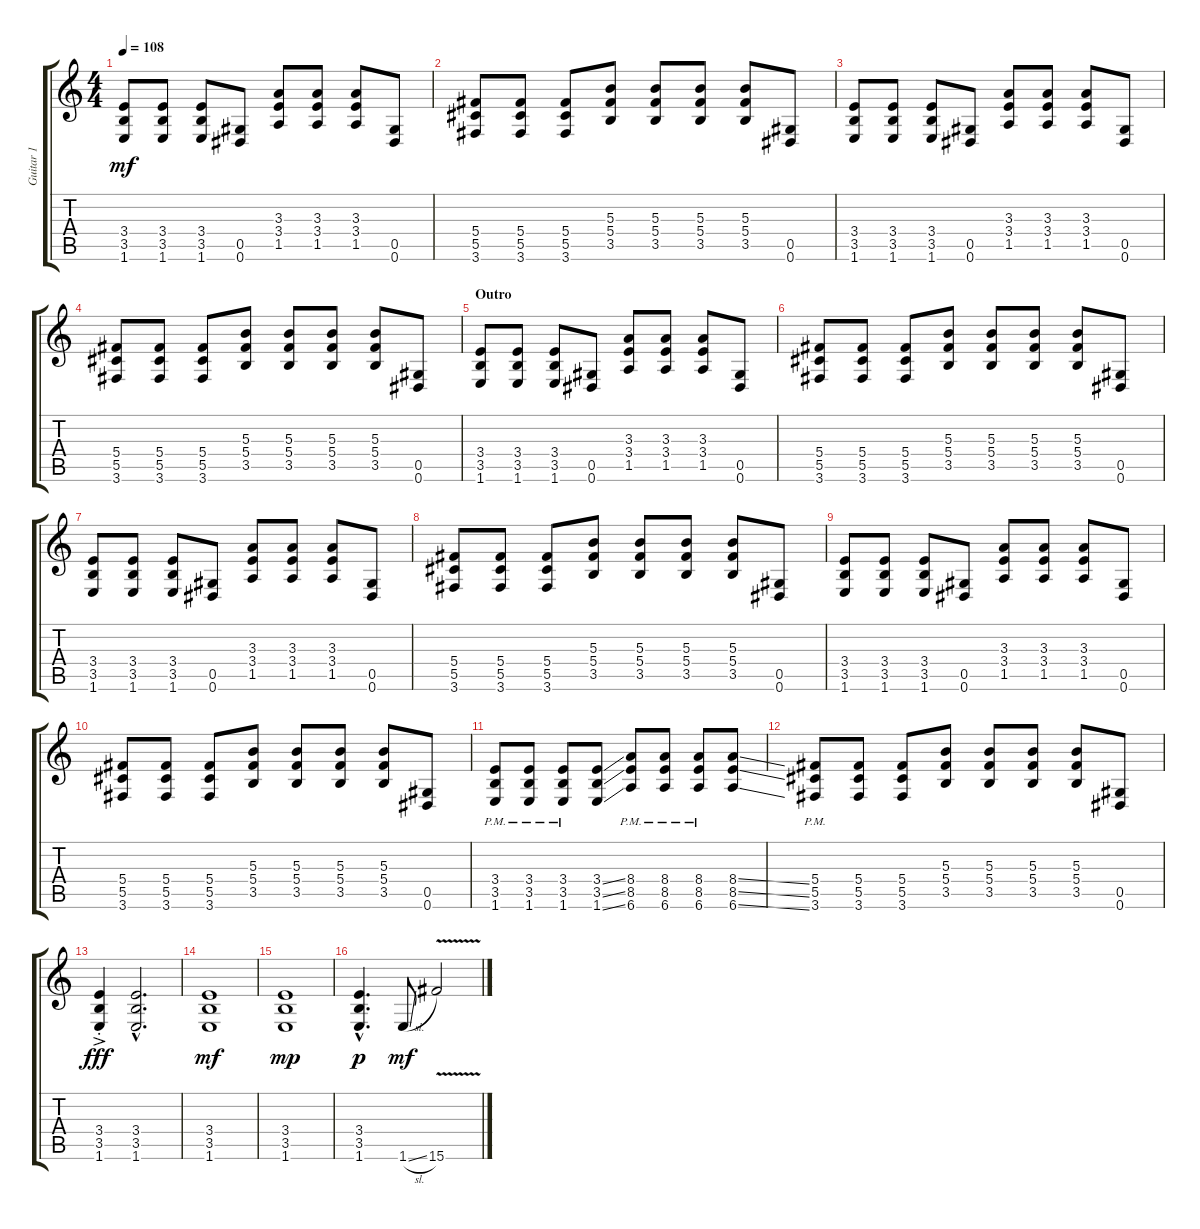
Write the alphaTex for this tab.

\track ("Guitar 1" "Guitar 1") {instrument electricguitarmuted}
\staff {score tabs}
\tuning (Eb4 Bb3 Gb3 Db3 Ab2 Eb2) {hide}
\ts (4 4)
\tempo 108
\clef g2
\ks c
(3.4 3.5 1.6).8{dy mf} (3.4 3.5 1.6).8 (3.4 3.5 1.6).8 (0.5 0.6).8 (3.3 3.4 1.5).8 (3.3 3.4 1.5).8 (3.3 3.4 1.5).8 (0.5 0.6).8 |
(5.4 5.5 3.6).8 (5.4 5.5 3.6).8 (5.4 5.5 3.6).8 (5.3 5.4 3.5).8 (5.3 5.4 3.5).8 (5.3 5.4 3.5).8 (5.3 5.4 3.5).8 (0.5 0.6).8 |
(3.4 3.5 1.6).8 (3.4 3.5 1.6).8 (3.4 3.5 1.6).8 (0.5 0.6).8 (3.3 3.4 1.5).8 (3.3 3.4 1.5).8 (3.3 3.4 1.5).8 (0.5 0.6).8 |
(5.4 5.5 3.6).8 (5.4 5.5 3.6).8 (5.4 5.5 3.6).8 (5.3 5.4 3.5).8 (5.3 5.4 3.5).8 (5.3 5.4 3.5).8 (5.3 5.4 3.5).8 (0.5 0.6).8 |
\section ("" "Outro")
(3.4 3.5 1.6).8 (3.4 3.5 1.6).8 (3.4 3.5 1.6).8 (0.5 0.6).8 (3.3 3.4 1.5).8 (3.3 3.4 1.5).8 (3.3 3.4 1.5).8 (0.5 0.6).8 |
(5.4 5.5 3.6).8 (5.4 5.5 3.6).8 (5.4 5.5 3.6).8 (5.3 5.4 3.5).8 (5.3 5.4 3.5).8 (5.3 5.4 3.5).8 (5.3 5.4 3.5).8 (0.5 0.6).8 |
(3.4 3.5 1.6).8 (3.4 3.5 1.6).8 (3.4 3.5 1.6).8 (0.5 0.6).8 (3.3 3.4 1.5).8 (3.3 3.4 1.5).8 (3.3 3.4 1.5).8 (0.5 0.6).8 |
(5.4 5.5 3.6).8 (5.4 5.5 3.6).8 (5.4 5.5 3.6).8 (5.3 5.4 3.5).8 (5.3 5.4 3.5).8 (5.3 5.4 3.5).8 (5.3 5.4 3.5).8 (0.5 0.6).8 |
(3.4 3.5 1.6).8 (3.4 3.5 1.6).8 (3.4 3.5 1.6).8 (0.5 0.6).8 (3.3 3.4 1.5).8 (3.3 3.4 1.5).8 (3.3 3.4 1.5).8 (0.5 0.6).8 |
(5.4 5.5 3.6).8 (5.4 5.5 3.6).8 (5.4 5.5 3.6).8 (5.3 5.4 3.5).8 (5.3 5.4 3.5).8 (5.3 5.4 3.5).8 (5.3 5.4 3.5).8 (0.5 0.6).8 |
(3.4{pm} 3.5{pm} 1.6{pm}).8 (3.4{pm} 3.5{pm} 1.6{pm}).8 (3.4{pm} 3.5{pm} 1.6{pm}).8 (3.4{ss} 3.5{ss} 1.6{ss}).8 (8.4{pm} 8.5{pm} 6.6).8 (8.4{pm} 8.5{pm} 6.6).8 (8.4{pm} 8.5{pm} 6.6).8 (8.4{ss} 8.5{ss} 6.6{ss}).8 |
(5.4{pm} 5.5{pm} 3.6).8 (5.4 5.5 3.6).8 (5.4 5.5 3.6).8 (5.3 5.4 3.5).8 (5.3 5.4 3.5).8 (5.3 5.4 3.5).8 (5.3 5.4 3.5).8 (0.5 0.6).8 |
(3.4{ac st} 3.5{ac st} 1.6{ac st}).4{dy fff} (3.4{hac} 3.5{hac} 1.6{hac}).2{d} |
(3.4 3.5 1.6).1{dy mf} |
(3.4 3.5 1.6).1{dy mp} |
(3.4{hac} 3.5{hac} 1.6{hac}).4{d dy p} 1.6{sl}.8{dy mf} 15.6{v}.2
